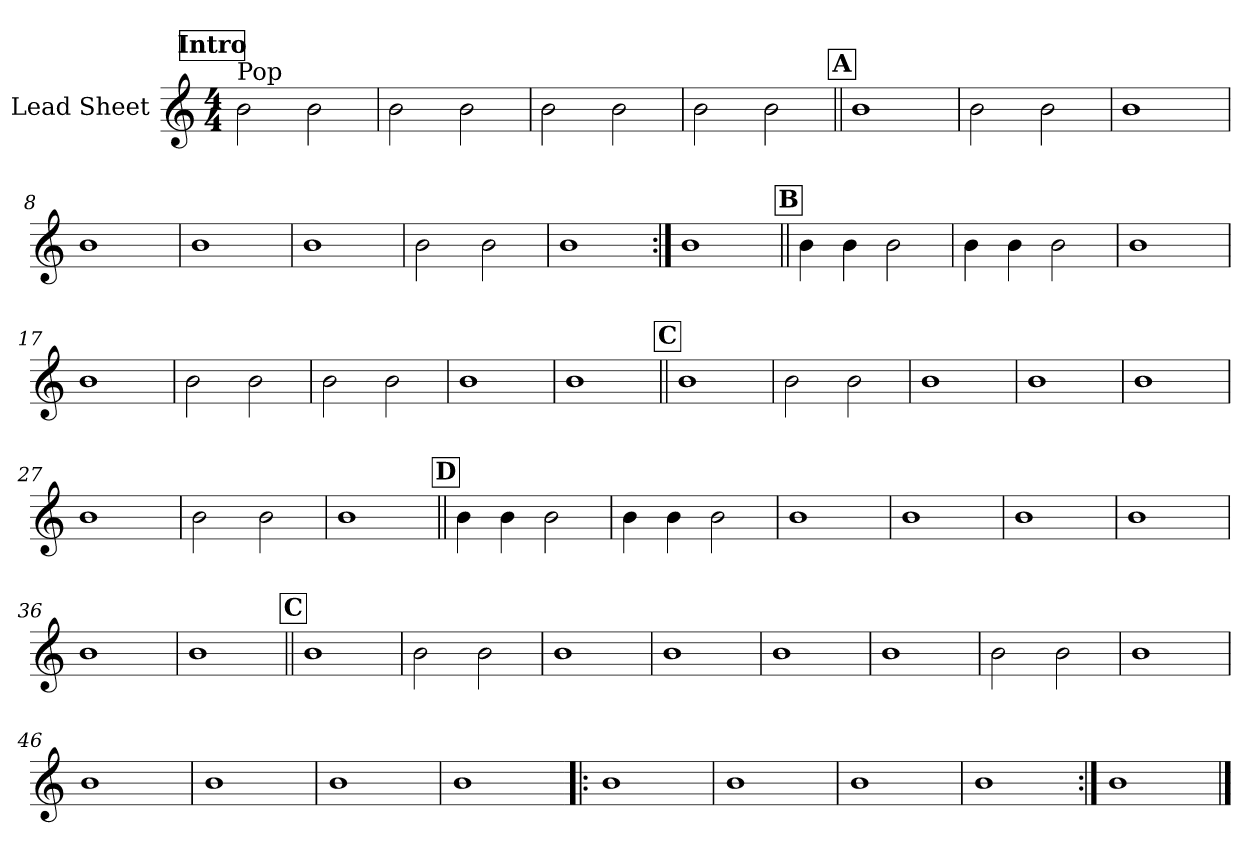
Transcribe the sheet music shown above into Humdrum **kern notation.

**kern
*part1
*staff1
*I"Lead Sheet
*clefG2
*k[]
*M4/4
*MM95
!!LO:REH:place=s1:a:fs=14:t=Intro
=1
!LO:TX:a:t=Pop
2b\
2b\
=2
2b\
2b\
=3
2b\
2b\
=4
2b\
2b\
!!LO:LB:g=z
!!LO:REH:place=s1:a:fs=14:t=A
=5||
1b
=6
2b\
2b\
=7
1b
=8
1b
!!LO:LB:g=z
=9
1b
=10
1b
=11
2b\
2b\
=12
1b
=13:|!
1b
!!LO:LB:g=z
!!LO:REH:place=s1:a:fs=14:t=B
=14||
4b\
4b\
2b\
=15
4b\
4b\
2b\
=16
1b
=17
1b
!!LO:LB:g=z
=18
2b\
2b\
=19
2b\
2b\
=20
1b
=21
1b
!!LO:LB:g=z
!!LO:REH:place=s1:a:fs=14:t=C
=22||
1b
=23
2b\
2b\
=24
1b
=25
1b
!!LO:LB:g=z
=26
1b
=27
1b
=28
2b\
2b\
=29
1b
!!LO:LB:g=z
!!LO:REH:place=s1:a:fs=14:t=D
=30||
4b\
4b\
2b\
=31
4b\
4b\
2b\
=32
1b
=33
1b
!!LO:LB:g=z
=34
1b
=35
1b
=36
1b
=37
1b
!!LO:LB:g=z
!!LO:REH:place=s1:a:fs=14:t=C
=38||
1b
=39
2b\
2b\
=40
1b
=41
1b
!!LO:PB:g=z
=42
1b
=43
1b
=44
2b\
2b\
=45
1b
=46
1b
=47
1b
!!LO:LB:g=z
=48
1b
=49
1b
=50!|:
1b
=51
1b
=52
1b
=53
1b
=54:|!
1b
==
*-
